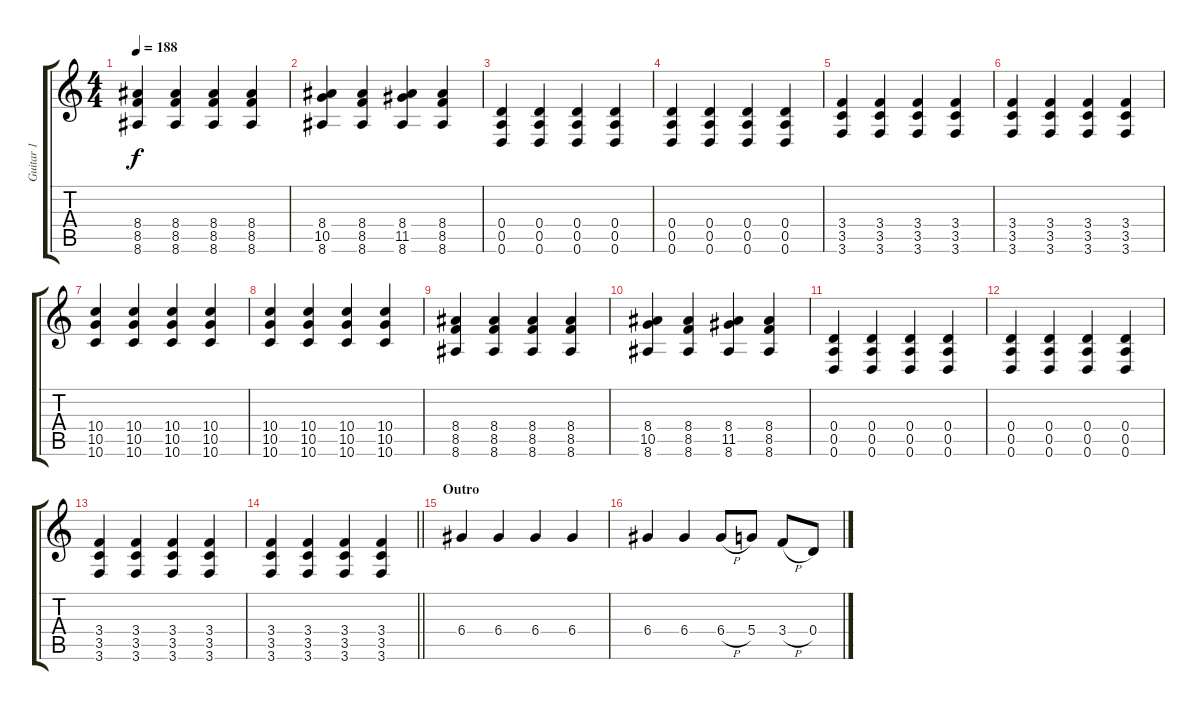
\track ("Guitar 1" "Guitar 1") {instrument distortionguitar}
\staff {score tabs}
\tuning (E4 B3 G3 D3 A2 D2) {hide}
\ts (4 4)
\tempo 188
\clef g2
\ks c
(8.4 8.5 8.6).4{dy f} (8.4 8.5 8.6).4 (8.4 8.5 8.6).4 (8.4 8.5 8.6).4 |
(8.4 10.5 8.6).4 (8.4 8.5 8.6).4 (8.4 11.5 8.6).4 (8.4 8.5 8.6).4 |
(0.4 0.5 0.6).4 (0.4 0.5 0.6).4 (0.4 0.5 0.6).4 (0.4 0.5 0.6).4 |
(0.4 0.5 0.6).4 (0.4 0.5 0.6).4 (0.4 0.5 0.6).4 (0.4 0.5 0.6).4 |
(3.4 3.5 3.6).4 (3.4 3.5 3.6).4 (3.4 3.5 3.6).4 (3.4 3.5 3.6).4 |
(3.4 3.5 3.6).4 (3.4 3.5 3.6).4 (3.4 3.5 3.6).4 (3.4 3.5 3.6).4 |
(10.4 10.5 10.6).4 (10.4 10.5 10.6).4 (10.4 10.5 10.6).4 (10.4 10.5 10.6).4 |
(10.4 10.5 10.6).4 (10.4 10.5 10.6).4 (10.4 10.5 10.6).4 (10.4 10.5 10.6).4 |
(8.4 8.5 8.6).4 (8.4 8.5 8.6).4 (8.4 8.5 8.6).4 (8.4 8.5 8.6).4 |
(8.4 10.5 8.6).4 (8.4 8.5 8.6).4 (8.4 11.5 8.6).4 (8.4 8.5 8.6).4 |
(0.4 0.5 0.6).4 (0.4 0.5 0.6).4 (0.4 0.5 0.6).4 (0.4 0.5 0.6).4 |
(0.4 0.5 0.6).4 (0.4 0.5 0.6).4 (0.4 0.5 0.6).4 (0.4 0.5 0.6).4 |
(3.4 3.5 3.6).4 (3.4 3.5 3.6).4 (3.4 3.5 3.6).4 (3.4 3.5 3.6).4 |
\barLineRight lightlight
(3.4 3.5 3.6).4 (3.4 3.5 3.6).4 (3.4 3.5 3.6).4 (3.4 3.5 3.6).4 |
\section ("" "Outro")
6.4.4 6.4.4 6.4.4 6.4.4 |
6.4.4 6.4.4 6.4{h}.8 5.4.8 3.4{h}.8 0.4.8
